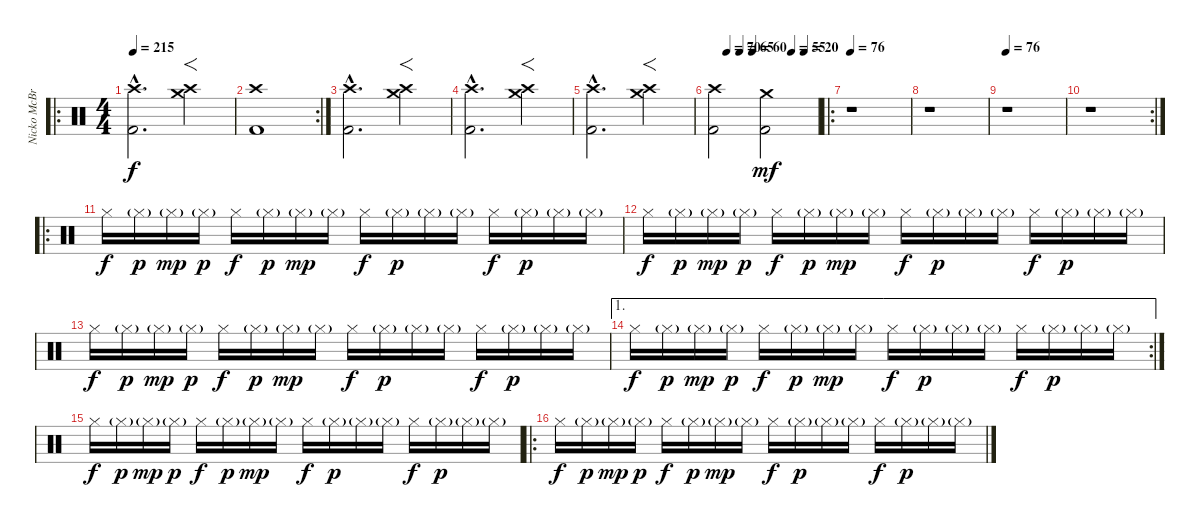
\track ("Nicko McBrain" "Nicko McBr") {instrument percussion}
\staff {score}
\articulation defaults
\ro
\ts (4 4)
\tempo 215
\clef neutral
\ks c
("Crash high (hit)"{hac} "Kick (hit) 2"{hac}).2{d dy f} ("Crash high (hit)" "Crash medium (hit)").4{f} |
\rc 2
("Crash high (hit)" "Kick (hit) 2").1 |
("Crash high (hit)"{hac} "Kick (hit) 2"{hac}).2{d} ("Crash high (hit)" "Crash medium (hit)").4{f} |
("Crash high (hit)"{hac} "Kick (hit) 2"{hac}).2{d} ("Crash high (hit)" "Crash medium (hit)").4{f} |
("Crash high (hit)"{hac} "Kick (hit) 2"{hac}).2{d} ("Crash high (hit)" "Crash medium (hit)").4{f} |
\tempo (70 0.125)
\tempo (65 0.25)
\tempo (60 0.375)
\tempo (55 0.75)
\tempo (20 0.875)
("Kick (hit) 2" "Crash high (hit)").2 ("Crash medium (hit)" "Kick (hit) 2").2{dy mf} |
\ro
\tempo 76
r.1 |
r.1 |
\tempo 76
r.1 |
\rc 2
r.1 |
\ro "Hi-Hat (closed)".16{dy f volume 10} "Hi-Hat (closed)"{g}.16{dy p} "Hi-Hat (closed)"{g}.16{dy mp} "Hi-Hat (closed)"{g}.16{dy p} "Hi-Hat (closed)".16{dy f} "Hi-Hat (closed)"{g}.16{dy p} "Hi-Hat (closed)"{g}.16{dy mp} "Hi-Hat (closed)"{g}.16 "Hi-Hat (closed)".16{dy f} "Hi-Hat (closed)"{g}.16{dy p} "Hi-Hat (closed)"{g}.16 "Hi-Hat (closed)"{g}.16 "Hi-Hat (closed)".16{dy f} "Hi-Hat (closed)"{g}.16{dy p} "Hi-Hat (closed)"{g}.16 "Hi-Hat (closed)"{g}.16
|
"Hi-Hat (closed)".16{dy f} "Hi-Hat (closed)"{g}.16{dy p} "Hi-Hat (closed)"{g}.16{dy mp} "Hi-Hat (closed)"{g}.16{dy p} "Hi-Hat (closed)".16{dy f} "Hi-Hat (closed)"{g}.16{dy p} "Hi-Hat (closed)"{g}.16{dy mp} "Hi-Hat (closed)"{g}.16 "Hi-Hat (closed)".16{dy f} "Hi-Hat (closed)"{g}.16{dy p} "Hi-Hat (closed)"{g}.16 "Hi-Hat (closed)"{g}.16 "Hi-Hat (closed)".16{dy f} "Hi-Hat (closed)"{g}.16{dy p} "Hi-Hat (closed)"{g}.16 "Hi-Hat (closed)"{g}.16 |
"Hi-Hat (closed)".16{dy f} "Hi-Hat (closed)"{g}.16{dy p} "Hi-Hat (closed)"{g}.16{dy mp} "Hi-Hat (closed)"{g}.16{dy p} "Hi-Hat (closed)".16{dy f} "Hi-Hat (closed)"{g}.16{dy p} "Hi-Hat (closed)"{g}.16{dy mp} "Hi-Hat (closed)"{g}.16 "Hi-Hat (closed)".16{dy f} "Hi-Hat (closed)"{g}.16{dy p} "Hi-Hat (closed)"{g}.16 "Hi-Hat (closed)"{g}.16 "Hi-Hat (closed)".16{dy f} "Hi-Hat (closed)"{g}.16{dy p} "Hi-Hat (closed)"{g}.16 "Hi-Hat (closed)"{g}.16 |
\ae 1
\rc 2 "Hi-Hat (closed)".16{dy f} "Hi-Hat (closed)"{g}.16{dy p} "Hi-Hat (closed)"{g}.16{dy mp} "Hi-Hat (closed)"{g}.16{dy p} "Hi-Hat (closed)".16{dy f} "Hi-Hat (closed)"{g}.16{dy p} "Hi-Hat (closed)"{g}.16{dy mp} "Hi-Hat (closed)"{g}.16 "Hi-Hat (closed)".16{dy f} "Hi-Hat (closed)"{g}.16{dy p} "Hi-Hat (closed)"{g}.16 "Hi-Hat (closed)"{g}.16 "Hi-Hat (closed)".16{dy f} "Hi-Hat (closed)"{g}.16{dy p} "Hi-Hat (closed)"{g}.16 "Hi-Hat (closed)"{g}.16
|
"Hi-Hat (closed)".16{dy f} "Hi-Hat (closed)"{g}.16{dy p} "Hi-Hat (closed)"{g}.16{dy mp} "Hi-Hat (closed)"{g}.16{dy p} "Hi-Hat (closed)".16{dy f} "Hi-Hat (closed)"{g}.16{dy p} "Hi-Hat (closed)"{g}.16{dy mp} "Hi-Hat (closed)"{g}.16 "Hi-Hat (closed)".16{dy f} "Hi-Hat (closed)"{g}.16{dy p} "Hi-Hat (closed)"{g}.16 "Hi-Hat (closed)"{g}.16 "Hi-Hat (closed)".16{dy f} "Hi-Hat (closed)"{g}.16{dy p} "Hi-Hat (closed)"{g}.16 "Hi-Hat (closed)"{g}.16 |
\ro "Hi-Hat (closed)".16{dy f} "Hi-Hat (closed)"{g}.16{dy p} "Hi-Hat (closed)"{g}.16{dy mp} "Hi-Hat (closed)"{g}.16{dy p} "Hi-Hat (closed)".16{dy f} "Hi-Hat (closed)"{g}.16{dy p} "Hi-Hat (closed)"{g}.16{dy mp} "Hi-Hat (closed)"{g}.16 "Hi-Hat (closed)".16{dy f} "Hi-Hat (closed)"{g}.16{dy p} "Hi-Hat (closed)"{g}.16 "Hi-Hat (closed)"{g}.16 "Hi-Hat (closed)".16{dy f} "Hi-Hat (closed)"{g}.16{dy p} "Hi-Hat (closed)"{g}.16 "Hi-Hat (closed)"{g}.16
